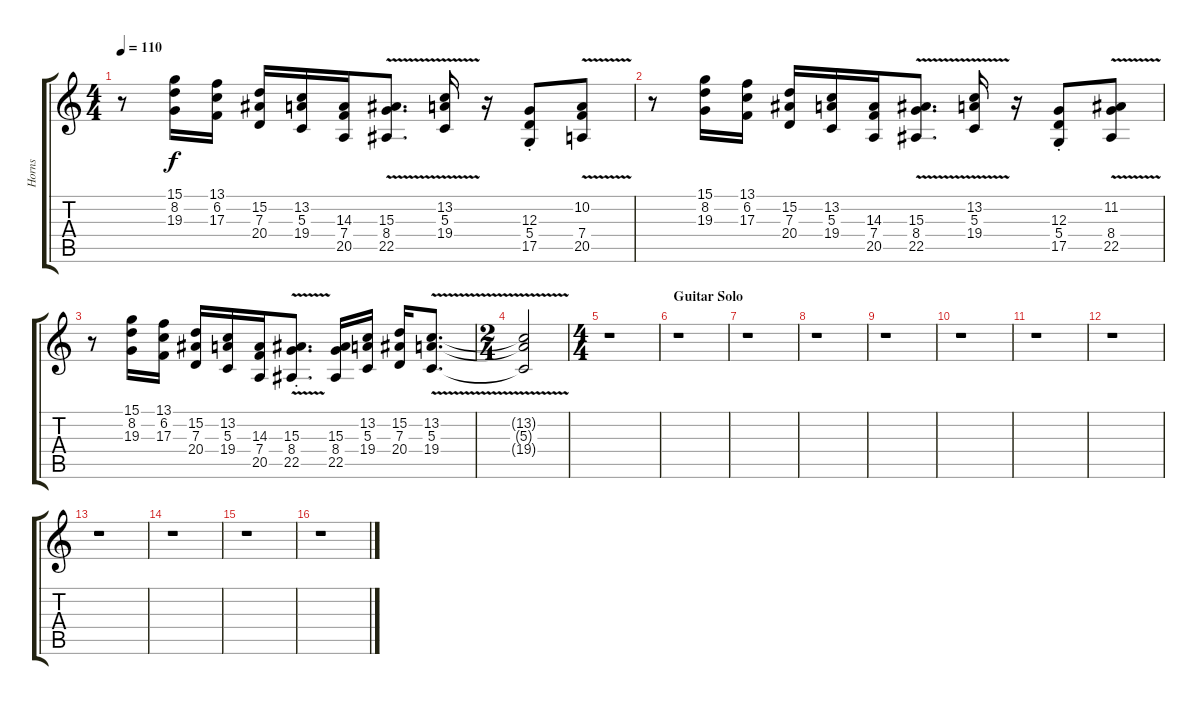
\track ("Horns" "Horns") {instrument trumpet}
\staff {score tabs}
\tuning (E4 B3 G3 D3 A2 E2) {hide}
\ts (4 4)
\tempo 110
\clef g2
\ks c
r.8{dy f} (15.1 8.2 19.3).16 (13.1 6.2 17.3).16 (15.2 7.3 20.4).16 (13.2 5.3 19.4).16 (14.3 7.4 20.5).16 (15.3 8.4{v} 22.5).8{d} (13.2{v} 5.3 19.4).16 r.16 (12.3{st} 5.4{st} 17.5{st}).8 (10.2{v} 7.4 20.5).8 |
r.8 (15.1 8.2 19.3).16 (13.1 6.2 17.3).16 (15.2 7.3 20.4).16 (13.2 5.3 19.4).16 (14.3 7.4 20.5).16 (15.3 8.4{v} 22.5).8{d} (13.2{v} 5.3 19.4).16 r.16 (12.3{st} 5.4{st} 17.5{st}).8 (11.2{v} 8.4{v} 22.5).8 |
r.8 (15.1 8.2 19.3).16 (13.1 6.2 17.3).16 (15.2 7.3 20.4).16 (13.2 5.3 19.4).16 (14.3 7.4 20.5).16 (15.3{v st} 8.4{v st} 22.5{st}).8{d} (15.3 8.4 22.5).16 (13.2 5.3 19.4).16 (15.2 7.3 20.4).16 (13.2{v} 5.3{v} 19.4).8{d} |
\ts (2 4)
(13.2{v t} 5.3{v t} 19.4{v t}).2 |
\ts (4 4)
r.1 |
\section ("" "Guitar Solo")
r.1 |
r.1 |
r.1 |
r.1 |
r.1 |
r.1 |
r.1 |
r.1 |
r.1 |
r.1 |
r.1
